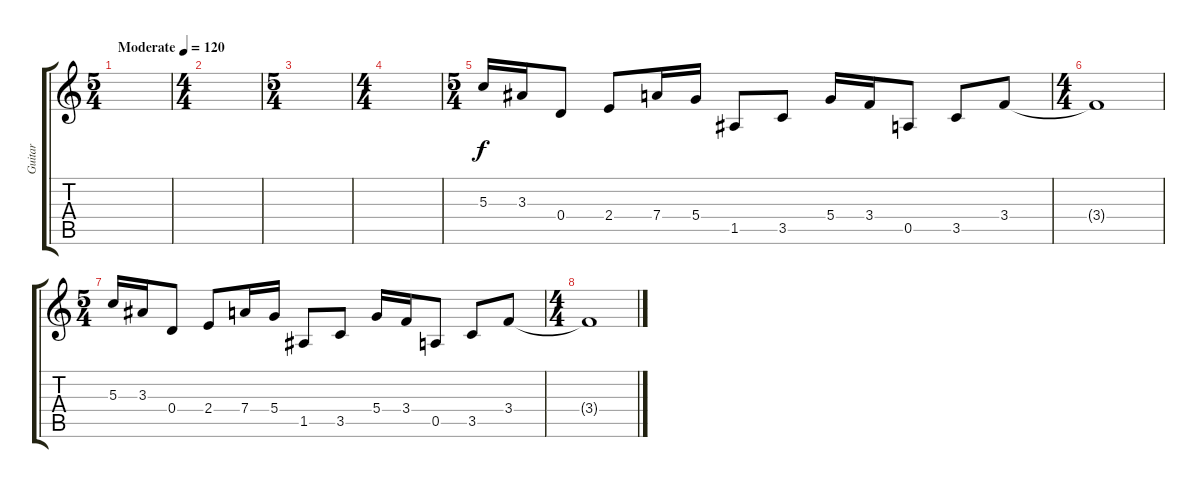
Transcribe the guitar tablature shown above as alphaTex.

\track ("Guitar" "Guitar") {instrument distortionguitar}
\staff {score tabs}
\tuning (E4 B3 G3 D3 A2 E2) {hide}
\ts (5 4)
\tempo (120 "Moderate")
\clef g2
\ks c
|
\ts (4 4)
|
\ts (5 4)
|
\ts (4 4)
|
\ts (5 4)
5.3.16 3.3.16 0.4.8 2.4.8 7.4.16 5.4.16 1.5.8 3.5.8 5.4.16 3.4.16 0.5.8 3.5.8 3.4.8 |
\ts (4 4)
3.4{t}.1 |
\ts (5 4)
5.3.16 3.3.16 0.4.8 2.4.8 7.4.16 5.4.16 1.5.8 3.5.8 5.4.16 3.4.16 0.5.8 3.5.8 3.4.8 |
\ts (4 4)
3.4{t}.1
